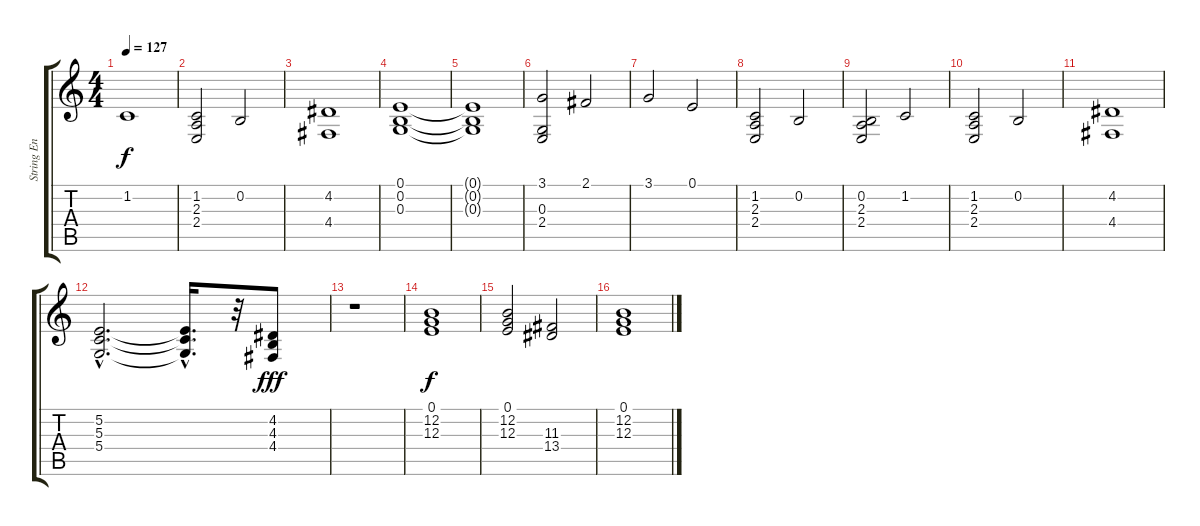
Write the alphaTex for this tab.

\track (" String Ensemble Left" " String En") {instrument stringensemble1}
\staff {score tabs}
\tuning (E4 B3 G3 D3 A2 E2) {hide}
\ts (4 4)
\tempo 127
\clef g2
\ks c
1.2{t}.1{dy f} |
(1.2 2.3 2.4).2 0.2.2 |
(4.2 4.4).1 |
(0.1 0.2 0.3).1 |
(0.1{t} 0.2{t} 0.3{t}).1 |
(3.1 0.3 2.4).2 2.1.2 |
3.1.2 0.1.2 |
(1.2 2.3 2.4).2 0.2.2 |
(0.2 2.3 2.4).2 1.2.2 |
(1.2 2.3 2.4).2 0.2.2 |
(4.2 4.4).1 |
(5.2{hac} 5.3{hac} 5.4{hac}).2{d} (5.2{hac t} 5.3{hac t} 5.4{hac t}).16{d} r.32 (4.2 4.3 4.4).8{dy fff} |
r.1 |
(0.1 12.2 12.3).1{dy f} |
(0.1 12.2 12.3).2 (11.3 13.4).2 |
(0.1 12.2 12.3).1
